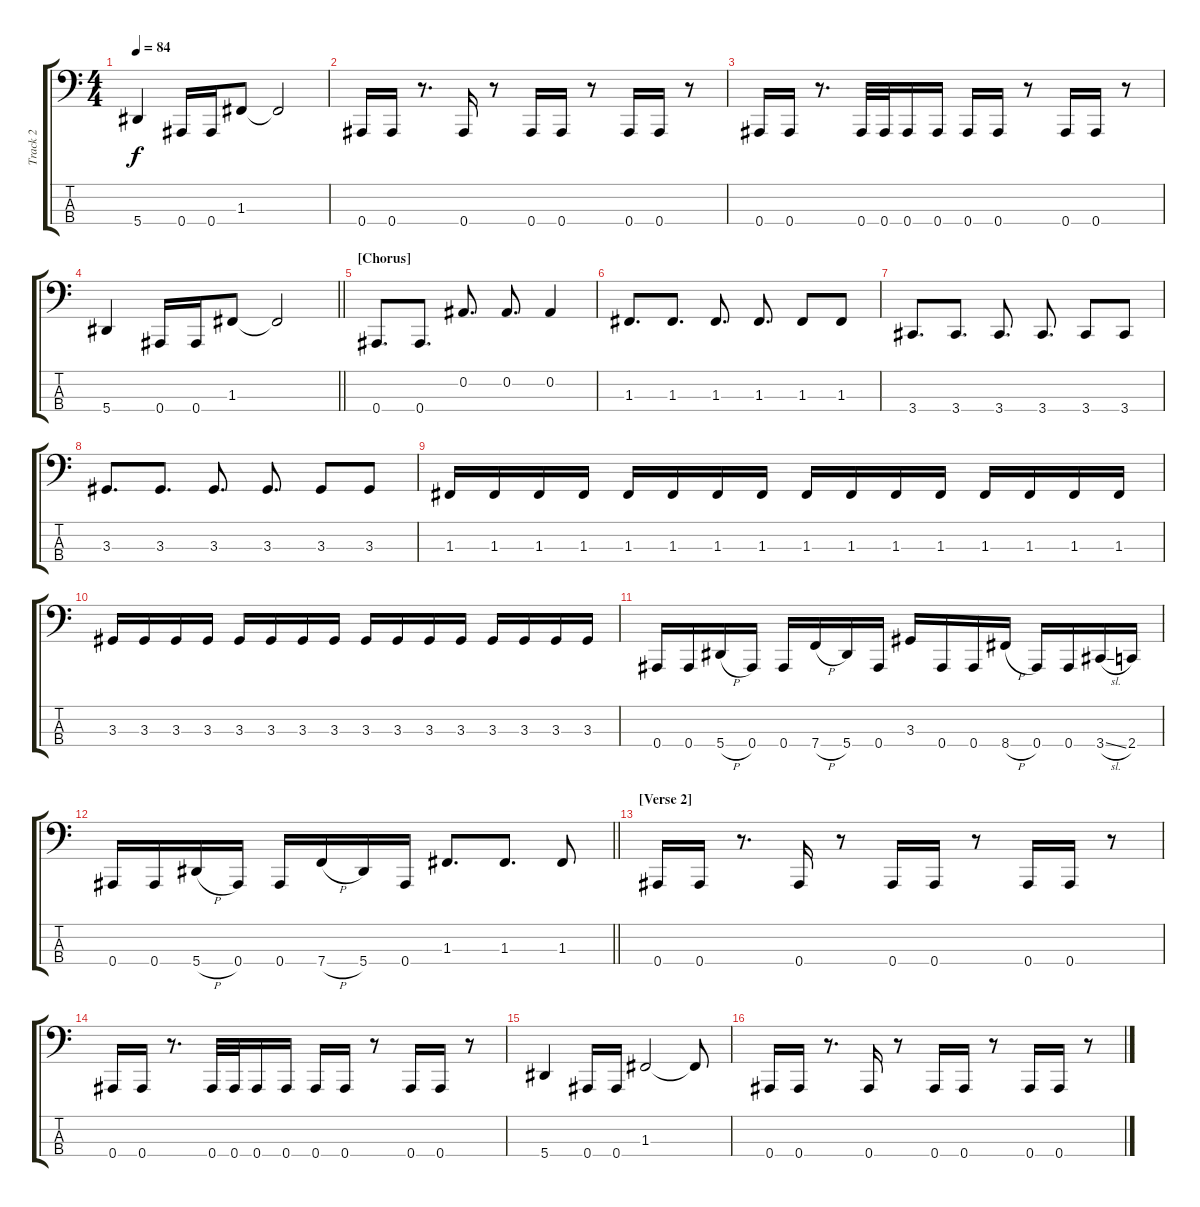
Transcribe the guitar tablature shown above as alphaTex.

\track ("Track 2" "Track 2") {instrument electricbasspick}
\staff {score tabs}
\tuning (Eb2 Bb1 F1 Bb0) {hide}
\ts (4 4)
\tempo 84
\clef f4
\ks c
5.4.4{dy f} 0.4.16 0.4.16 1.3.8 1.3{t}.2 |
0.4.16 0.4.16 r.8{d} 0.4.16 r.8 0.4.16 0.4.16 r.8 0.4.16 0.4.16 r.8 |
0.4.16 0.4.16 r.8{d} 0.4.32 0.4.32 0.4.16 0.4.16 0.4.16 0.4.16 r.8 0.4.16 0.4.16 r.8 |
\barLineRight lightlight
5.4.4 0.4.16 0.4.16 1.3.8 1.3{t}.2 |
\section ("" "[Chorus]")
0.4.8{d} 0.4.8{d} 0.2.8{d} 0.2.8{d} 0.2.4 |
1.3.8{d} 1.3.8{d} 1.3.8{d} 1.3.8{d} 1.3.8 1.3.8 |
3.4.8{d} 3.4.8{d} 3.4.8{d} 3.4.8{d} 3.4.8 3.4.8 |
3.3.8{d} 3.3.8{d} 3.3.8{d} 3.3.8{d} 3.3.8 3.3.8 |
1.3.16 1.3.16 1.3.16 1.3.16 1.3.16 1.3.16 1.3.16 1.3.16 1.3.16 1.3.16 1.3.16 1.3.16 1.3.16 1.3.16 1.3.16 1.3.16 |
3.3.16 3.3.16 3.3.16 3.3.16 3.3.16 3.3.16 3.3.16 3.3.16 3.3.16 3.3.16 3.3.16 3.3.16 3.3.16 3.3.16 3.3.16 3.3.16 |
0.4.16 0.4.16 5.4{h}.16 0.4.16 0.4.16 7.4{h}.16 5.4.16 0.4.16 3.3.16 0.4.16 0.4.16 8.4{h}.16 0.4.16 0.4.16 3.4{sl}.16 2.4.16 |
\barLineRight lightlight
0.4.16 0.4.16 5.4{h}.16 0.4.16 0.4.16 7.4{h}.16 5.4.16 0.4.16 1.3.8{d} 1.3.8{d} 1.3.8 |
\section ("" "[Verse 2]")
0.4.16 0.4.16 r.8{d} 0.4.16 r.8 0.4.16 0.4.16 r.8 0.4.16 0.4.16 r.8 |
0.4.16 0.4.16 r.8{d} 0.4.32 0.4.32 0.4.16 0.4.16 0.4.16 0.4.16 r.8 0.4.16 0.4.16 r.8 |
5.4.4 0.4.16 0.4.16 1.3.2 1.3{t}.8 |
0.4.16 0.4.16 r.8{d} 0.4.16 r.8 0.4.16 0.4.16 r.8 0.4.16 0.4.16 r.8
